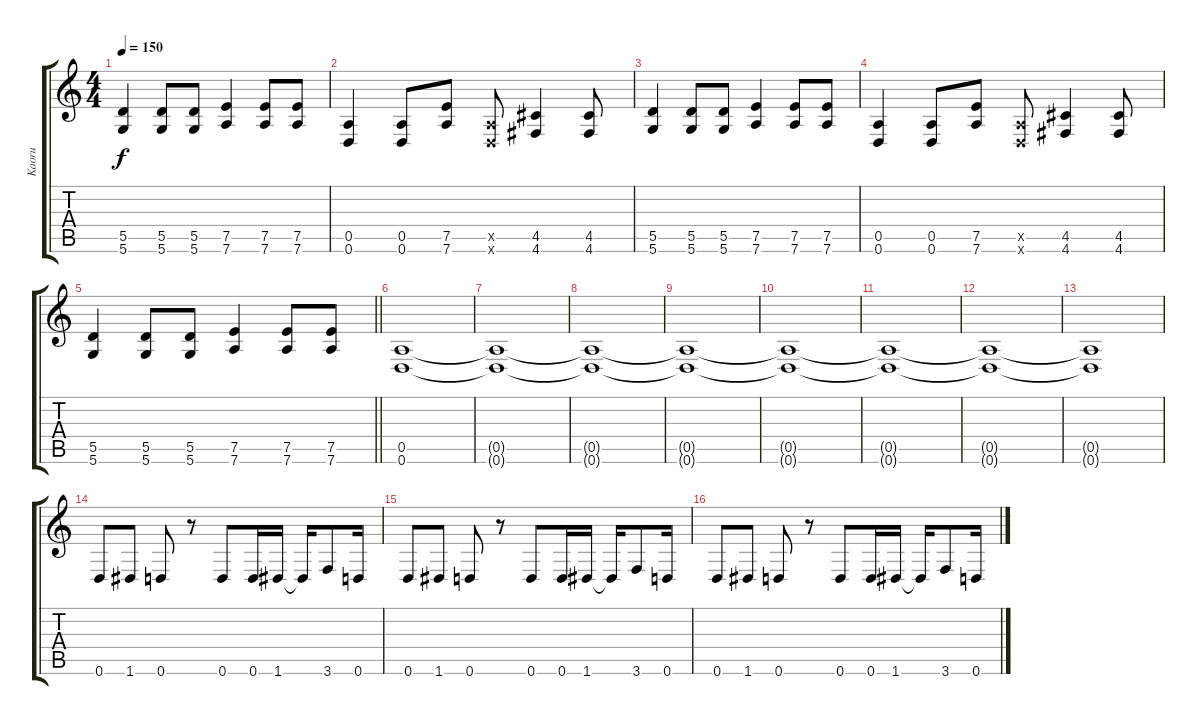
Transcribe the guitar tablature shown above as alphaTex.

\track ("Kaoru" "Kaoru") {instrument distortionguitar}
\staff {score tabs}
\tuning (E4 B3 G3 D3 A2 D2) {hide}
\ts (4 4)
\tempo 150
\clef g2
\ks c
(5.5 5.6).4{dy f} (5.5 5.6).8 (5.5 5.6).8 (7.5 7.6).4 (7.5 7.6).8 (7.5 7.6).8 |
(0.5 0.6).4 (0.5 0.6).8 (7.5 7.6).8 (0.5{x} 0.6{x}).8 (4.5 4.6).4 (4.5 4.6).8 |
(5.5 5.6).4 (5.5 5.6).8 (5.5 5.6).8 (7.5 7.6).4 (7.5 7.6).8 (7.5 7.6).8 |
(0.5 0.6).4 (0.5 0.6).8 (7.5 7.6).8 (0.5{x} 0.6{x}).8 (4.5 4.6).4 (4.5 4.6).8 |
\barLineRight lightlight
(5.5 5.6).4 (5.5 5.6).8 (5.5 5.6).8 (7.5 7.6).4 (7.5 7.6).8 (7.5 7.6).8 |
(0.5 0.6).1 |
(0.5{t} 0.6{t}).1 |
(0.5{t} 0.6{t}).1 |
(0.5{t} 0.6{t}).1 |
(0.5{t} 0.6{t}).1 |
(0.5{t} 0.6{t}).1 |
(0.5{t} 0.6{t}).1 |
(0.5{t} 0.6{t}).1 |
0.6.8 1.6.8 0.6.8 r.8 0.6.8 0.6.16 1.6.16 1.6{t}.16 3.6.8 0.6.16 |
0.6.8 1.6.8 0.6.8 r.8 0.6.8 0.6.16 1.6.16 1.6{t}.16 3.6.8 0.6.16 |
0.6.8 1.6.8 0.6.8 r.8 0.6.8 0.6.16 1.6.16 1.6{t}.16 3.6.8 0.6.16
